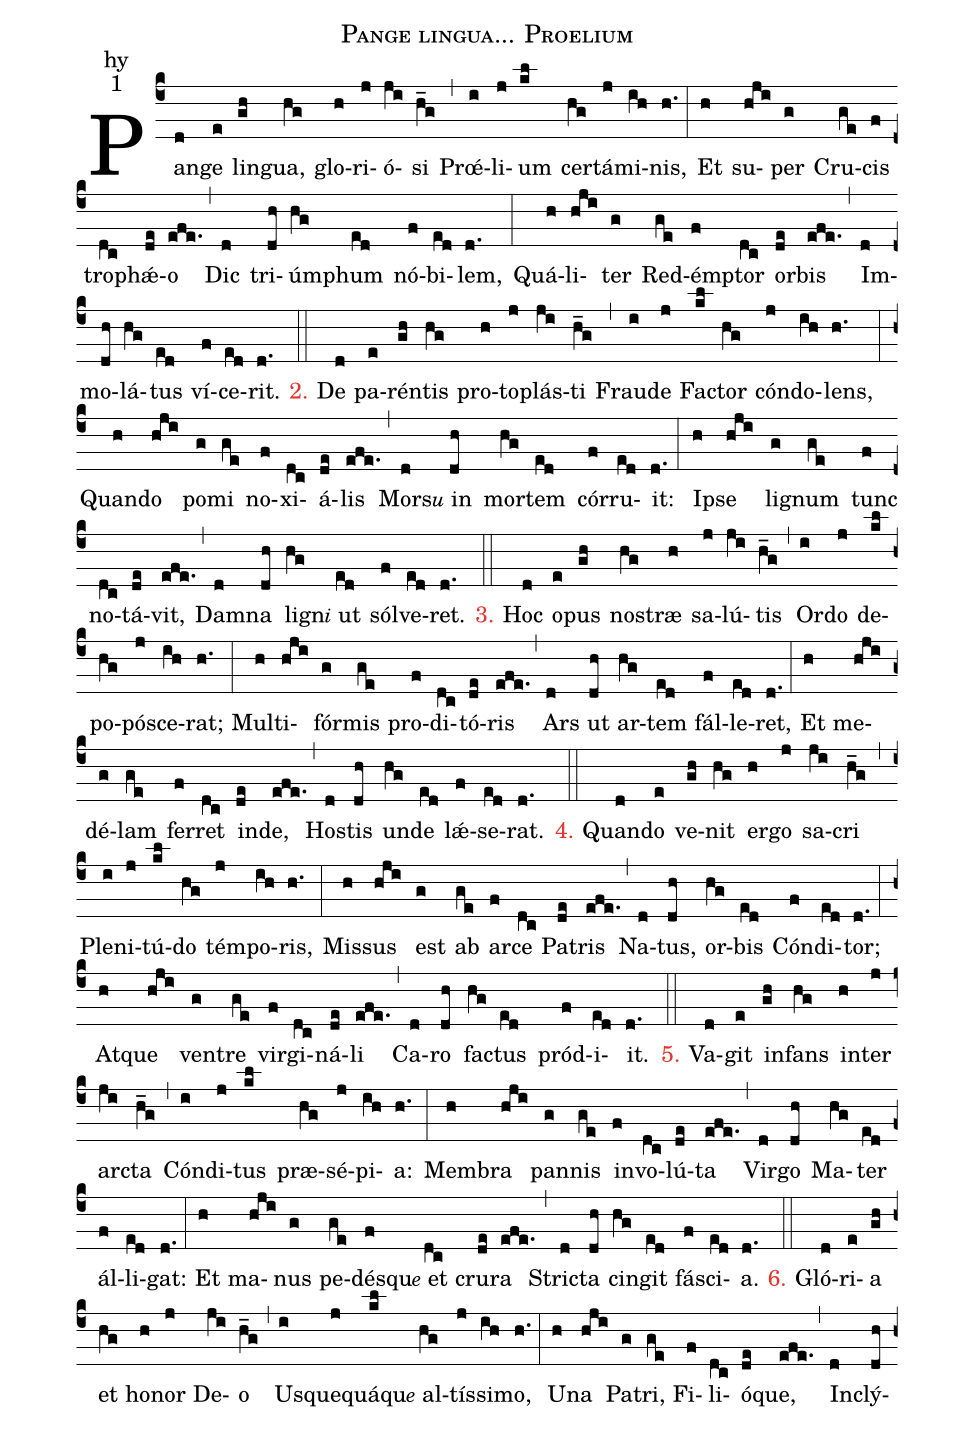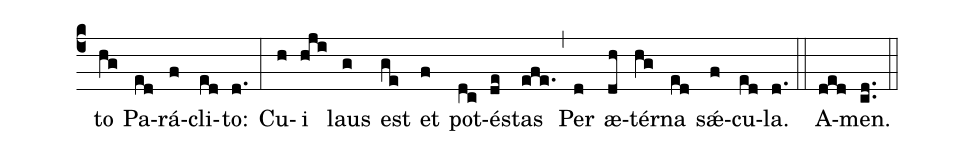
name:Pange lingua... Proelium;
office-part:hy;
mode:1;
%%
(c4)Pan(d)ge(e) lin(gh)gua,(hg) glo(h)ri(j)ó(ji)si(h_g) (,)
Prœ́(i)li(j)um(kl) cer(hg)tá(j)mi(ih)nis,(h.) (:)
Et(h) su(hji)per(g) Cru(ge)cis(f) tro(dc)phǽ(de)o(efe.) (,)
Dic(d) tri(dh)úm(hg)phum(ed) nó(f)bi(ed)lem,(d.) (:)
Quá(h)li(hji)ter(g) Red(ge)émp(f)tor(dc) or(de)bis(efe.) (,)
Im(d)mo(dh)lá(hg)tus(ed) ví(f)ce(ed)rit.(d.) (::)

<c>2.</c> De(d) pa(e)rén(gh)tis(hg) pro(h)to(j)plás(ji)ti(h_g) (,)
Frau(i)de(j) Fac(kl)tor(hg) cón(j)do(ih)lens,(h.) (:)
Quan(h)do(hji) po(g)mi(ge) no(f)xi(dc)á(de)lis(efe.) (,)
Mor(d)s<e>u</e> in(dh) mor(hg)tem(ed) cór(f)ru(ed)it:(d.) (:)
Ip(h)se(hji) li(g)gnum(ge) tunc(f) no(dc)tá(de)vit,(efe.) (,)
Dam(d)na(dh) li(hg)gn<e>i</e> ut(ed) sól(f)ve(ed)ret.(d.) (::)

<c>3.</c> Hoc(d) o(e)pus(gh) nos(hg)træ(h) sa(j)lú(ji)tis(h_g) (,)
Or(i)do(j) de(kl)po(hg)pó(j)sce(ih)rat;(h.) (:)
Mul(h)ti(hji)fór(g)mis(ge) pro(f)di(dc)tó(de)ris(efe.) (,)
Ars(d) ut(dh) ar(hg)tem(ed) fál(f)le(ed)ret,(d.) (:)
Et(h) me(hji)dé(g)lam(ge) fer(f)ret(dc) in(de)de,(efe.) (,)
Hos(d)tis(dh) un(hg)de(ed) lǽ(f)se(ed)rat.(d.) (::)

<c>4.</c> Quan(d)do(e) ve(gh)nit(hg) er(h)go(j) sa(ji)cri(h_g) (,)
Ple(i)ni(j)tú(kl)do(hg) tém(j)po(ih)ris,(h.) (:)
Mis(h)sus(hji) est(g) ab(ge) ar(f)ce(dc) Pa(de)tris(efe.) (,)
Na(d)tus,(dh) or(hg)bis(ed) Cón(f)di(ed)tor;(d.) (:)
At(h)que(hji) ven(g)tre(ge) vir(f)gi(dc)ná(de)li(efe.) (,)
Ca(d)ro(dh) fac(hg)tus(ed) pród(f)i(ed)it.(d.) (::)

<c>5.</c> Va(d)git(e) in(gh)fans(hg) in(h)ter(j) arc(ji)ta(h_g) (,)
Cón(i)di(j)tus(kl) præ(hg)sé(j)pi(ih)a:(h.) (:)
Mem(h)bra(hji) pan(g)nis(ge) in(f)vo(dc)lú(de)ta(efe.) (,)
Vir(d)go(dh) Ma(hg)ter(ed) ál(f)li(ed)gat:(d.) (:)
Et(h) ma(hji)nus(g) pe(ge)dés(f)qu<e>e</e> et(dc) cru(de)ra(efe.) (,)
Stric(d)ta(dh) cin(hg)git(ed) fá(f)sci(ed)a.(d.) (::)

<c>6.</c> Gló(d)ri(e)a(gh) et(hg) ho(h)nor(j) De(ji)o(h_g) (,)
Us(i)que(j)quá(kl)qu<e>e</e> al(hg)tís(j)si(ih)mo,(h.) (:)
U(h)na(hji) Pa(g)tri,(ge) Fi(f)li(dc)ó(de)que,(efe.) (,)
In(d)clý(dh)to(hg) Pa(ed)rá(f)cli(ed)to:(d.) (:)
Cu(h)i(hji) laus(g) est(ge) et(f) pot(dc)és(de)tas(efe.) (,)
Per(d) æ(dh)tér(hg)na(ed) sǽ(f)cu(ed)la.(d.) (::)
A(ded)men.(cd..) (::)
